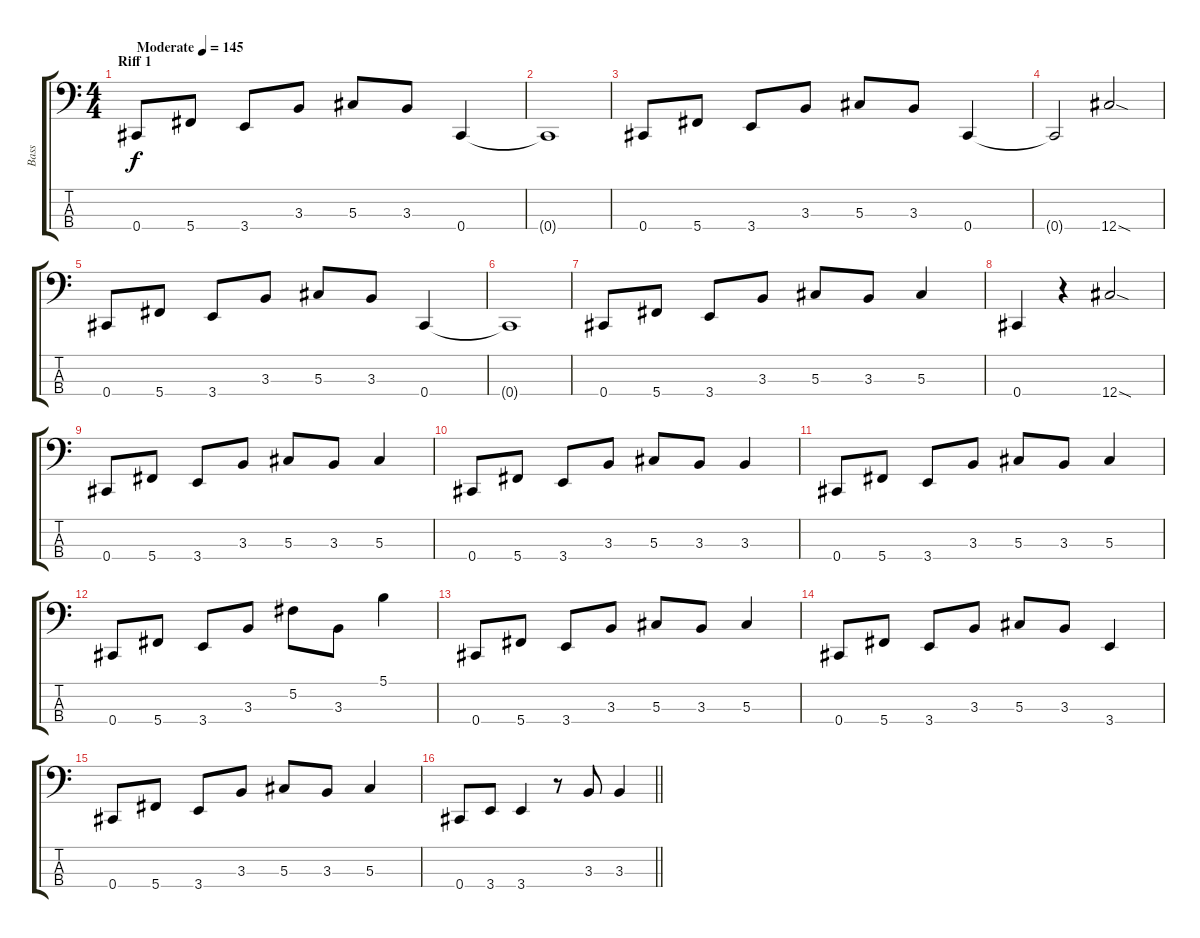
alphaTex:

\track ("Bass" "Bass") {instrument electricbassfinger}
\staff {score tabs}
\tuning (Gb2 Db2 Ab1 Db1) {hide}
\ts (4 4)
\section ("" "Riff 1")
\tempo (145 "Moderate")
\clef f4
\ks c
0.4.8{dy f instrument electricbassfinger} 5.4.8 3.4.8 3.3.8 5.3.8 3.3.8 0.4.4 |
0.4{t}.1 |
0.4.8 5.4.8 3.4.8 3.3.8 5.3.8 3.3.8 0.4.4 |
0.4{t}.2 12.4{sod}.2 |
0.4.8 5.4.8 3.4.8 3.3.8 5.3.8 3.3.8 0.4.4 |
0.4{t}.1 |
0.4.8 5.4.8 3.4.8 3.3.8 5.3.8 3.3.8 5.3.4 |
0.4.4 r.4 12.4{sod}.2 |
0.4.8 5.4.8 3.4.8 3.3.8 5.3.8 3.3.8 5.3.4 |
0.4.8 5.4.8 3.4.8 3.3.8 5.3.8 3.3.8 3.3.4 |
0.4.8 5.4.8 3.4.8 3.3.8 5.3.8 3.3.8 5.3.4 |
0.4.8 5.4.8 3.4.8 3.3.8 5.2.8 3.3.8 5.1.4 |
0.4.8 5.4.8 3.4.8 3.3.8 5.3.8 3.3.8 5.3.4 |
0.4.8 5.4.8 3.4.8 3.3.8 5.3.8 3.3.8 3.4.4 |
0.4.8 5.4.8 3.4.8 3.3.8 5.3.8 3.3.8 5.3.4 |
\barLineRight lightlight
0.4.8 3.4.8 3.4.4 r.8 3.3.8 3.3.4
